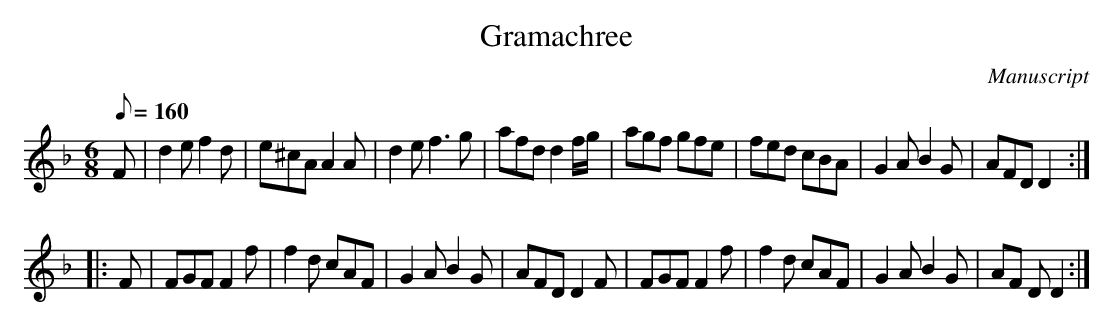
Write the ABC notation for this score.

X:1
T:Gramachree
M:6/8
L:1/8
Q:160
O:Manuscript
K:F
F| d2 e f2 d| e^cA A2 A| d2 e f3 g|afd d2 f/2g/2|agf gfe|fed cBA| G2 A B2 G| AFD D2 :|
|: F| FGF F2f| f2 d cAF|G2 A B2 G|AFD D2 F |FGF F2 f|f2 d cAF |G2 A B2 G|AF D D2:|
